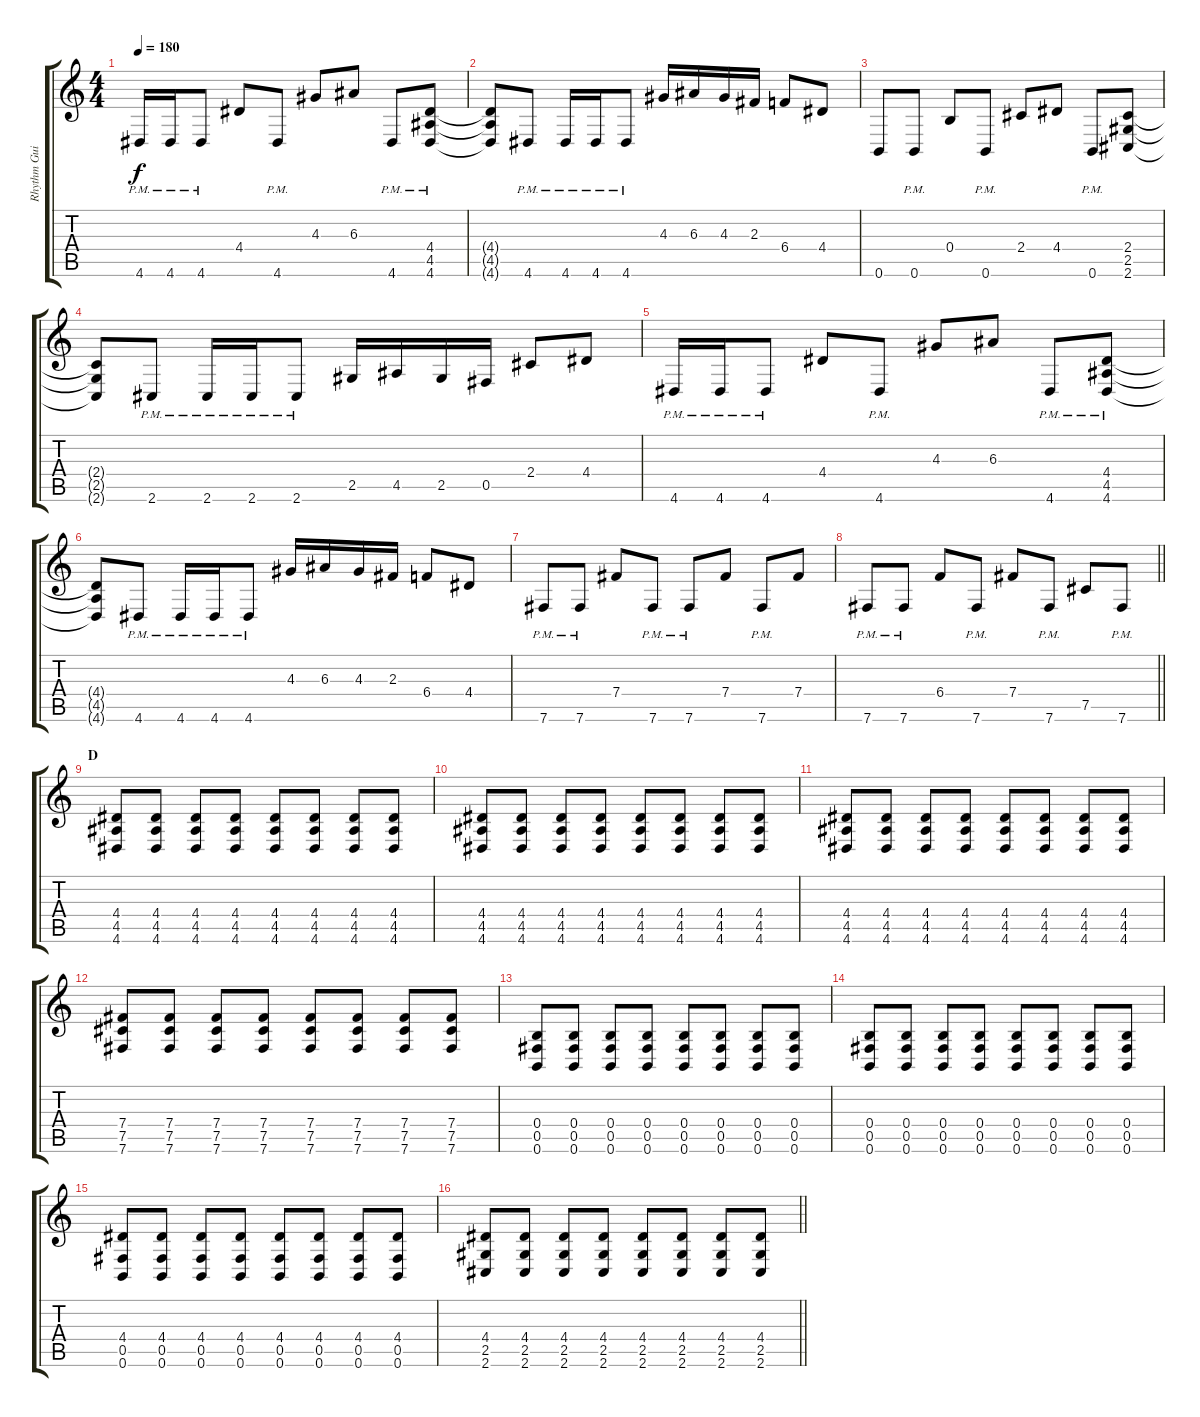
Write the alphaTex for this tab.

\track ("Rhythm Guitar: Chris Di Carlo" "Rhythm Gui") {instrument distortionguitar}
\staff {score tabs}
\tuning (Db4 Ab3 E3 B2 Gb2 B1) {hide}
\ts (4 4)
\tempo 180
\clef g2
\ks c
4.6{pm}.16{dy f} 4.6{pm}.16 4.6{pm}.8 4.4.8 4.6{pm}.8 4.3.8 6.3.8 4.6{pm}.8 (4.4 4.5 4.6{pm}).8 |
(4.4{t} 4.5{t} 4.6{t}).8 4.6{pm}.8 4.6{pm}.16 4.6{pm}.16 4.6{pm}.8 4.3.16 6.3.16 4.3.16 2.3.16 6.4.8 4.4.8 |
0.6.8 0.6{pm}.8 0.4.8 0.6{pm}.8 2.4.8 4.4.8 0.6{pm}.8 (2.4 2.5 2.6).8 |
(2.4{t} 2.5{t} 2.6{t}).8 2.6{pm}.8 2.6{pm}.16 2.6{pm}.16 2.6{pm}.8 2.5.16 4.5.16 2.5.16 0.5.16 2.4.8 4.4.8 |
4.6{pm}.16 4.6{pm}.16 4.6{pm}.8 4.4.8 4.6{pm}.8 4.3.8 6.3.8 4.6{pm}.8 (4.4 4.5 4.6{pm}).8 |
(4.4{t} 4.5{t} 4.6{t}).8 4.6{pm}.8 4.6{pm}.16 4.6{pm}.16 4.6{pm}.8 4.3.16 6.3.16 4.3.16 2.3.16 6.4.8 4.4.8 |
7.6{pm}.8 7.6{pm}.8 7.4.8 7.6{pm}.8 7.6{pm}.8 7.4.8 7.6{pm}.8 7.4.8 |
\barLineRight lightlight
7.6{pm}.8 7.6{pm}.8 6.4.8 7.6{pm}.8 7.4.8 7.6{pm}.8 7.5.8 7.6{pm}.8 |
\section ("" "D")
(4.4 4.5 4.6).8 (4.4 4.5 4.6).8 (4.4 4.5 4.6).8 (4.4 4.5 4.6).8 (4.4 4.5 4.6).8 (4.4 4.5 4.6).8 (4.4 4.5 4.6).8 (4.4 4.5 4.6).8 |
(4.4 4.5 4.6).8 (4.4 4.5 4.6).8 (4.4 4.5 4.6).8 (4.4 4.5 4.6).8 (4.4 4.5 4.6).8 (4.4 4.5 4.6).8 (4.4 4.5 4.6).8 (4.4 4.5 4.6).8 |
(4.4 4.5 4.6).8 (4.4 4.5 4.6).8 (4.4 4.5 4.6).8 (4.4 4.5 4.6).8 (4.4 4.5 4.6).8 (4.4 4.5 4.6).8 (4.4 4.5 4.6).8 (4.4 4.5 4.6).8 |
(7.4 7.5 7.6).8 (7.4 7.5 7.6).8 (7.4 7.5 7.6).8 (7.4 7.5 7.6).8 (7.4 7.5 7.6).8 (7.4 7.5 7.6).8 (7.4 7.5 7.6).8 (7.4 7.5 7.6).8 |
(0.4 0.5 0.6).8 (0.4 0.5 0.6).8 (0.4 0.5 0.6).8 (0.4 0.5 0.6).8 (0.4 0.5 0.6).8 (0.4 0.5 0.6).8 (0.4 0.5 0.6).8 (0.4 0.5 0.6).8 |
(0.4 0.5 0.6).8 (0.4 0.5 0.6).8 (0.4 0.5 0.6).8 (0.4 0.5 0.6).8 (0.4 0.5 0.6).8 (0.4 0.5 0.6).8 (0.4 0.5 0.6).8 (0.4 0.5 0.6).8 |
(4.4 0.5 0.6).8 (4.4 0.5 0.6).8 (4.4 0.5 0.6).8 (4.4 0.5 0.6).8 (4.4 0.5 0.6).8 (4.4 0.5 0.6).8 (4.4 0.5 0.6).8 (4.4 0.5 0.6).8 |
\barLineRight lightlight
(4.4 2.5 2.6).8 (4.4 2.5 2.6).8 (4.4 2.5 2.6).8 (4.4 2.5 2.6).8 (4.4 2.5 2.6).8 (4.4 2.5 2.6).8 (4.4 2.5 2.6).8 (4.4 2.5 2.6).8
